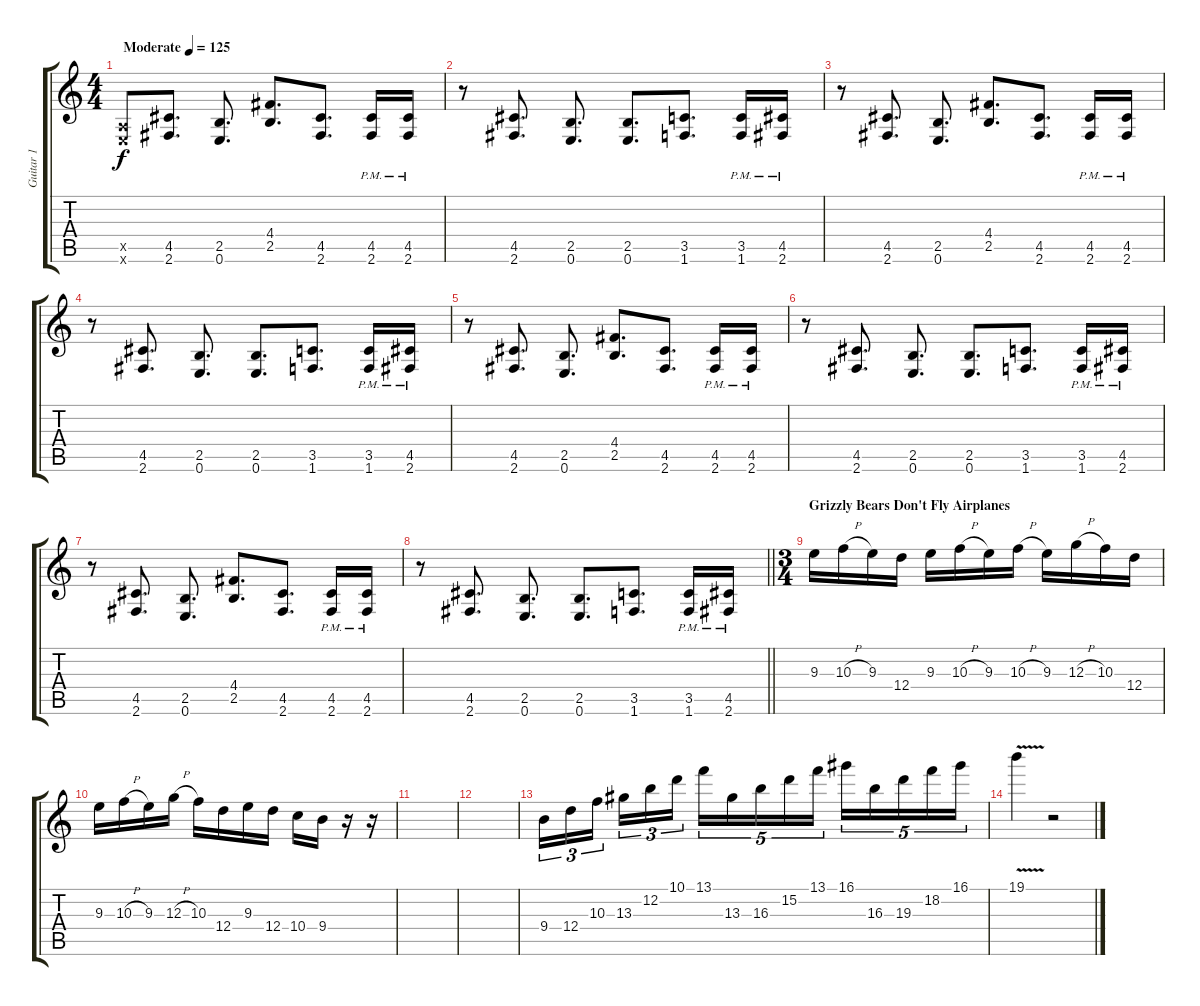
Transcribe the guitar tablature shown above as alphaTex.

\track ("Guitar 1" "Guitar 1") {instrument distortionguitar}
\staff {score tabs}
\tuning (E4 B3 G3 D3 A2 E2) {hide}
\ts (4 4)
\section ("" "")
\tempo (125 "Moderate")
\clef g2
\ks c
(0.5{x} 0.6{x}).8{dy f instrument distortionguitar} (4.5 2.6).8{d} (2.5 0.6).8{d} (4.4 2.5).8{d} (4.5 2.6).8{d} (4.5{pm} 2.6{pm}).16 (4.5{pm} 2.6{pm}).16 |
r.8 (4.5 2.6).8{d} (2.5 0.6).8{d} (2.5 0.6).8{d} (3.5 1.6).8{d} (3.5{pm} 1.6{pm}).16 (4.5{pm} 2.6{pm}).16 |
r.8 (4.5 2.6).8{d} (2.5 0.6).8{d} (4.4 2.5).8{d} (4.5 2.6).8{d} (4.5{pm} 2.6{pm}).16 (4.5{pm} 2.6{pm}).16 |
r.8 (4.5 2.6).8{d} (2.5 0.6).8{d} (2.5 0.6).8{d} (3.5 1.6).8{d} (3.5{pm} 1.6{pm}).16 (4.5{pm} 2.6{pm}).16 |
r.8 (4.5 2.6).8{d} (2.5 0.6).8{d} (4.4 2.5).8{d} (4.5 2.6).8{d} (4.5{pm} 2.6{pm}).16 (4.5{pm} 2.6{pm}).16 |
r.8 (4.5 2.6).8{d} (2.5 0.6).8{d} (2.5 0.6).8{d} (3.5 1.6).8{d} (3.5{pm} 1.6{pm}).16 (4.5{pm} 2.6{pm}).16 |
r.8 (4.5 2.6).8{d} (2.5 0.6).8{d} (4.4 2.5).8{d} (4.5 2.6).8{d} (4.5{pm} 2.6{pm}).16 (4.5{pm} 2.6{pm}).16 |
\barLineRight lightlight
r.8 (4.5 2.6).8{d} (2.5 0.6).8{d} (2.5 0.6).8{d} (3.5 1.6).8{d} (3.5{pm} 1.6{pm}).16 (4.5{pm} 2.6{pm}).16 |
\ts (3 4)
\section ("" "Grizzly Bears Don't Fly Airplanes")
9.3.16 10.3{h}.16 9.3.16 12.4.16 9.3.16 10.3{h}.16 9.3.16 10.3{h}.16 9.3.16 12.3{h}.16 10.3.16 12.4.16 |
9.3.16 10.3{h}.16 9.3.16 12.3{h}.16 10.3.16 12.4.16 9.3.16 12.4.16 10.4.16 9.4.16 r.16 r.16 |
|
|
9.4.16{tu (3 2)} 12.4.16{tu (3 2)} 10.3.16{tu (3 2) beam splitsecondary} 13.3.16{tu (3 2)} 12.2.16{tu (3 2)} 10.1.16{tu (3 2)} 13.1.16{tu (5 4)} 13.3.16{tu (5 4)} 16.3.16{tu (5 4)} 15.2.16{tu (5 4)} 13.1.16{tu (5 4)} 16.1.16{tu (5 4)} 16.3.16{tu (5 4)} 19.3.16{tu (5 4)} 18.2.16{tu (5 4)} 16.1.16{tu (5 4)} |
19.1{v}.4 r.2
